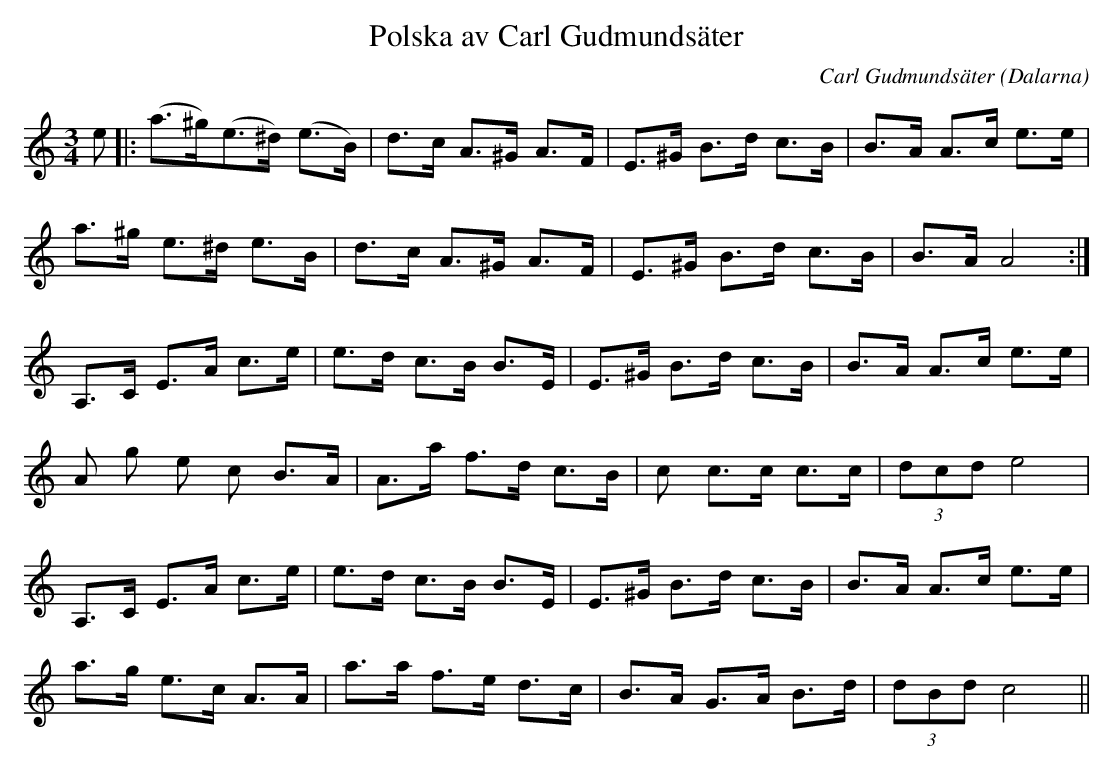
X:1
T:Polska av Carl Gudmundsäter
C:Carl Gudmundsäter
O:Dalarna
M:3/4
L:1/8
K:Am
e|:(a>^g)(e>^d) (e>B)|d>c A>^G A>F|E>^G B>d c>B|B>A A>c e>e|
a>^g e>^d e>B|d>c A>^G A>F|E>^G B>d c>B|B>A A4:|
A,>C E>A c>e|e>d c>B B>E|E>^G B>d c>B|B>A A>c e>e|
A g e c B>A|A>a f>d c>B|c c>c c>c|(3 dcd e4|
A,>C E>A c>e|e>d c>B B>E|E>^G B>d c>B|B>A A>c e>e|
a>g e>c A>A|a>a f>e d>c|B>A G>A B>d|(3 dBd c4||
